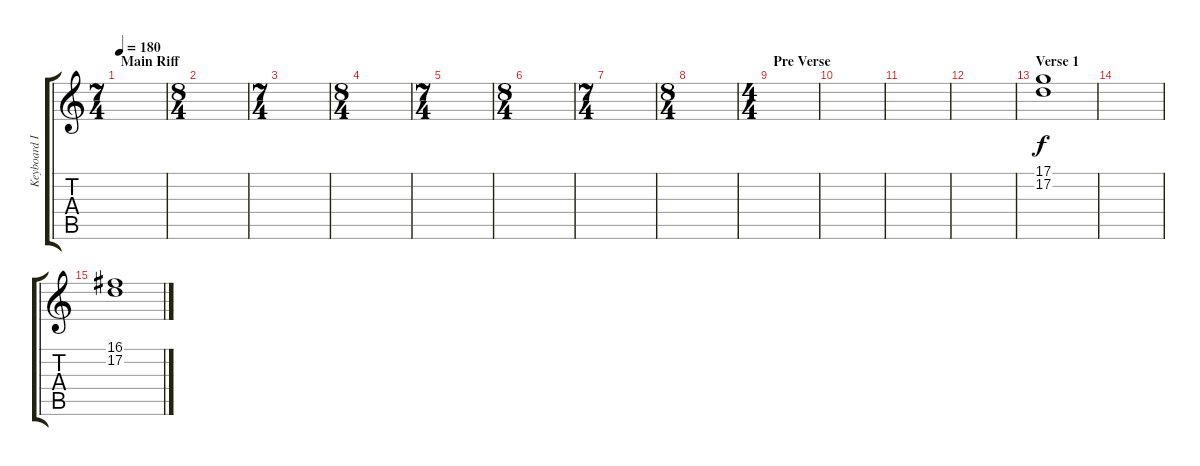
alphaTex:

\track ("Keyboard II" "Keyboard I") {instrument churchorgan}
\staff {score tabs}
\tuning (D4 A3 F3 C3 G2 D2) {hide}
\ts (7 4)
\section ("" "Main Riff")
\tempo 180
\clef g2
\ks c
|
\ts (8 4)
|
\ts (7 4)
|
\ts (8 4)
|
\ts (7 4)
|
\ts (8 4)
|
\ts (7 4)
|
\ts (8 4)
|
\ts (4 4)
\section ("" "Pre Verse")
|
|
|
|
\section ("" "Verse 1")
(17.1 17.2).1 |
|
(16.1 17.2).1
